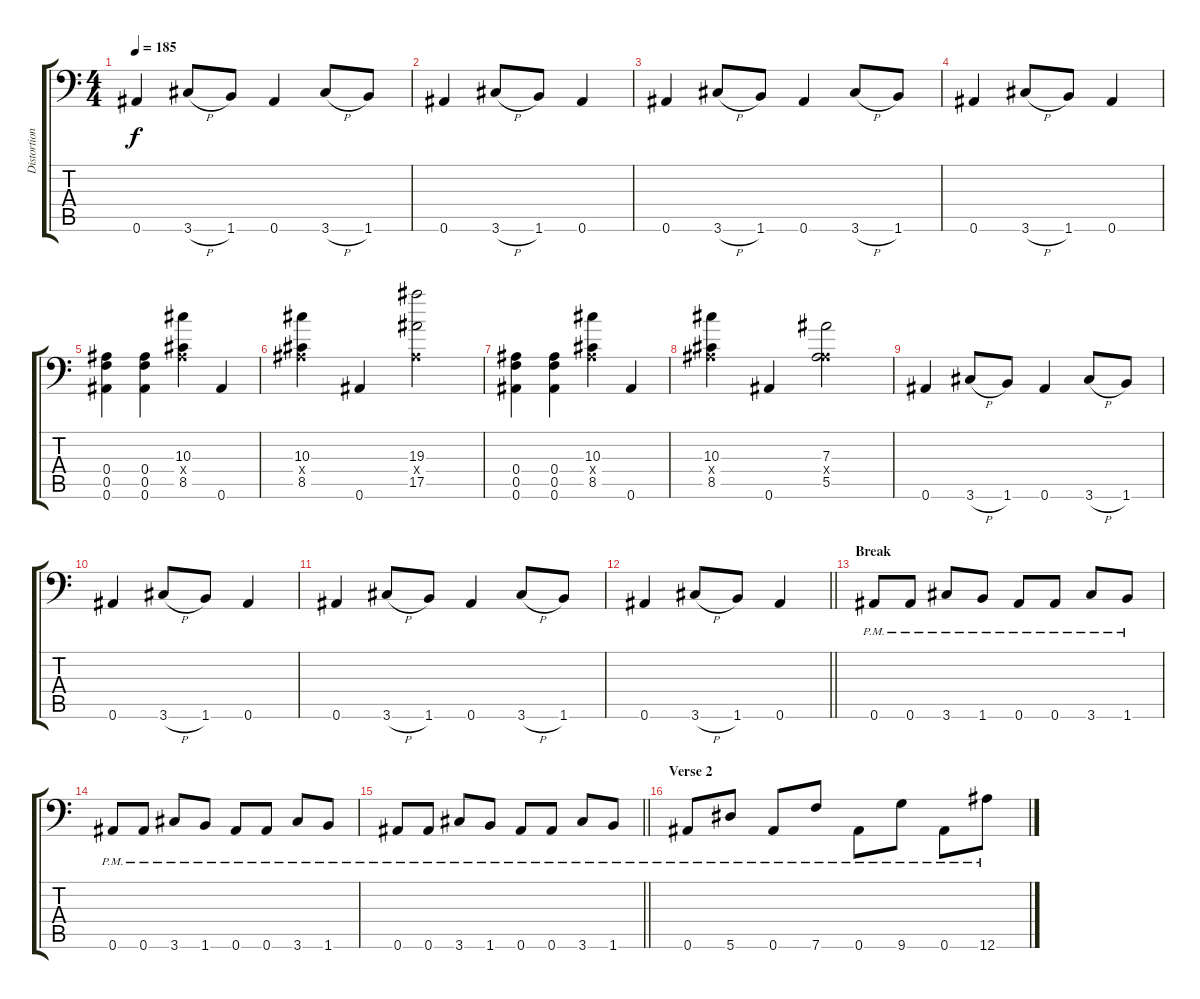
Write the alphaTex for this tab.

\track ("Distortion Guitar" "Distortion") {instrument distortionguitar}
\staff {score tabs}
\tuning (C4 G3 Eb3 Bb2 F2 Bb1) {hide}
\ts (4 4)
\tempo 185
\clef f4
\ks c
0.6.4{dy f} 3.6{h}.8 1.6.8 0.6.4 3.6{h}.8 1.6.8 |
0.6.4 3.6{h}.8 1.6.8 0.6.4 |
0.6.4 3.6{h}.8 1.6.8 0.6.4 3.6{h}.8 1.6.8 |
0.6.4 3.6{h}.8 1.6.8 0.6.4 |
(0.4 0.5 0.6).4 (0.4 0.5 0.6).4 (10.3 0.4{x} 8.5).4 0.6.4 |
(10.3 0.4{x} 8.5).4 0.6.4 (19.3 0.4{x} 17.5).2 |
(0.4 0.5 0.6).4 (0.4 0.5 0.6).4 (10.3 0.4{x} 8.5).4 0.6.4 |
(10.3 0.4{x} 8.5).4 0.6.4 (7.3 0.4{x} 5.5).2 |
0.6.4 3.6{h}.8 1.6.8 0.6.4 3.6{h}.8 1.6.8 |
0.6.4 3.6{h}.8 1.6.8 0.6.4 |
0.6.4 3.6{h}.8 1.6.8 0.6.4 3.6{h}.8 1.6.8 |
\barLineRight lightlight
0.6.4 3.6{h}.8 1.6.8 0.6.4 |
\section ("" "Break")
0.6{pm}.8 0.6{pm}.8 3.6{pm}.8 1.6{pm}.8 0.6{pm}.8 0.6{pm}.8 3.6{pm}.8 1.6{pm}.8 |
0.6{pm}.8 0.6{pm}.8 3.6{pm}.8 1.6{pm}.8 0.6{pm}.8 0.6{pm}.8 3.6{pm}.8 1.6{pm}.8 |
\barLineRight lightlight
0.6{pm}.8 0.6{pm}.8 3.6{pm}.8 1.6{pm}.8 0.6{pm}.8 0.6{pm}.8 3.6{pm}.8 1.6{pm}.8 |
\section ("" "Verse 2")
0.6{pm}.8 5.6{pm}.8 0.6{pm}.8 7.6{pm}.8 0.6{pm}.8 9.6{pm}.8 0.6{pm}.8 12.6{pm}.8
